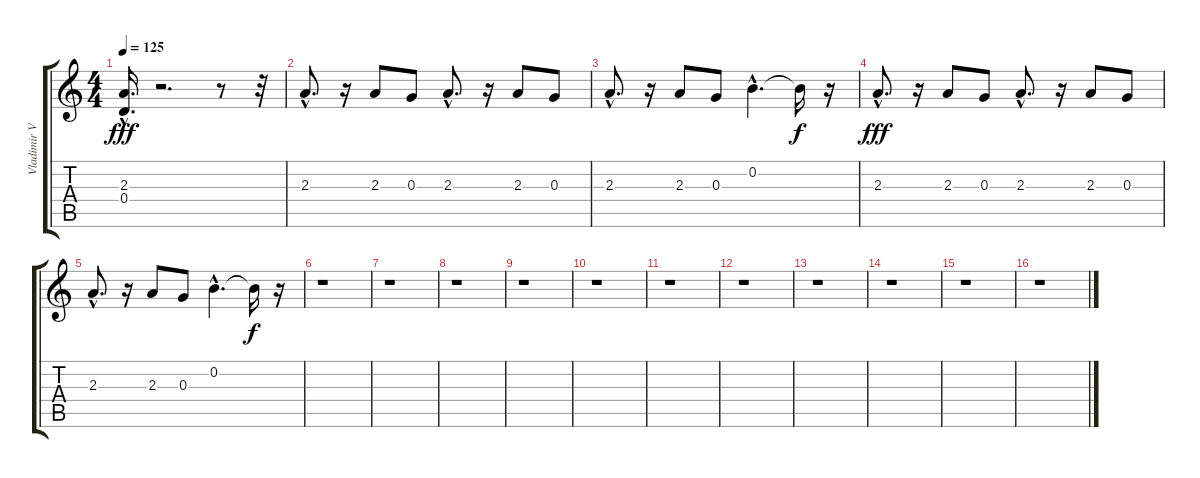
\track ("Vladimir Vasetsky" "Vladimir V") {instrument distortionguitar}
\staff {score tabs}
\tuning (E4 B3 G3 D3 A2 E2) {hide}
\ts (4 4)
\tempo 125
\clef g2
\ks c
(2.3{hac} 0.4{hac}).16{d dy fff} r.2{d} r.8 r.32 |
2.3{hac}.8{d} r.16 2.3.8 0.3.8 2.3{hac}.8{d} r.16 2.3.8 0.3.8 |
2.3{hac}.8{d} r.16 2.3.8 0.3.8 0.2{hac}.4{d} 0.2{t}.16{dy f} r.16 |
2.3{hac}.8{d dy fff} r.16 2.3.8 0.3.8 2.3{hac}.8{d} r.16 2.3.8 0.3.8 |
2.3{hac}.8{d} r.16 2.3.8 0.3.8 0.2{hac}.4{d} 0.2{t}.16{dy f} r.16 |
r.1 |
r.1 |
r.1 |
r.1 |
r.1 |
r.1 |
r.1 |
r.1 |
r.1 |
r.1 |
r.1
